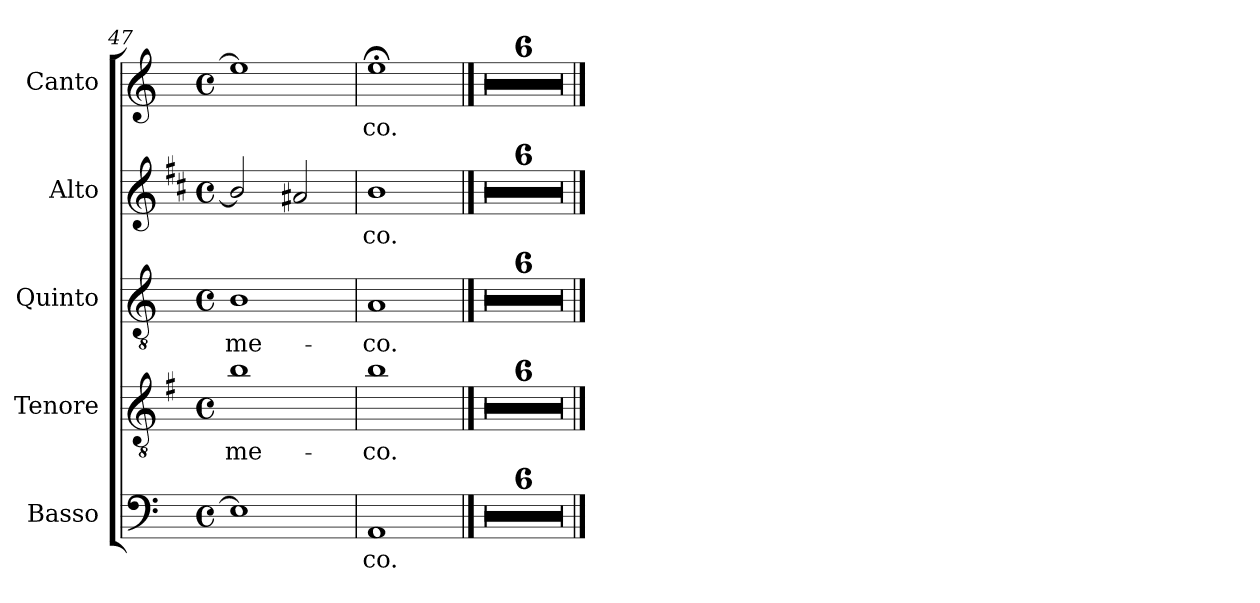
**kern	**text	**kern	**text	**kern	**text	**kern	**text	**kern	**text
*part5	*part5	*part4	*part4	*part3	*part3	*part2	*part2	*part1	*part1
*staff5	*staff5	*staff4	*staff4	*staff3	*staff3	*staff2	*staff2	*staff1	*staff1
*I"Basso	*	*I"Tenore	*	*I"Quinto	*	*I"Alto	*	*I"Canto	*
*I'B	*	*I'T	*	*	*	*I'A	*	*I'C	*
*clefF4	*	*clefGv2	*	*clefGv2	*	*clefG2	*	*clefG2	*
*	*	*ITrd4c7	*	*	*	*ITrd1c2	*	*	*
*k[]	*	*k[]	*	*k[]	*	*k[]	*	*k[]	*
*C:	*	*C:	*	*C:	*	*C:	*	*C:	*
*M4/4	*	*M4/4	*	*M4/4	*	*M4/4	*	*M4/4	*
*met(c)	*	*met(c)	*	*met(c)	*	*met(c)	*	*met(c)	*
=47	=47	=47	=47	=47	=47	=47	=47	=47	=47
!	!	!	!LO:LY:b	!	!LO:LY:b	!	!	!	!
1E]	.	1e	me-	1B	me-	2a/]	.	1ee]	.
.	.	.	.	.	.	2g#X/	.	.	.
=48	=48	=48	=48	=48	=48	=48	=48	=48	=48
!	!LO:LY:b	!	!LO:LY:b	!	!LO:LY:b	!	!LO:LY:b	!	!LO:LY:b
1AA	-co.	1e	-co.	1A	-co.	1a	-co.	1ee;<	-co.
==49	==49	==49	==49	==49	==49	==49	==49	==49	==49
1r	.	1r	.	1r	.	1r	.	1r	.
=50	=50	=50	=50	=50	=50	=50	=50	=50	=50
1r	.	1r	.	1r	.	1r	.	1r	.
=51	=51	=51	=51	=51	=51	=51	=51	=51	=51
1r	.	1r	.	1r	.	1r	.	1r	.
=52	=52	=52	=52	=52	=52	=52	=52	=52	=52
1r	.	1r	.	1r	.	1r	.	1r	.
=53	=53	=53	=53	=53	=53	=53	=53	=53	=53
1r	.	1r	.	1r	.	1r	.	1r	.
=54	=54	=54	=54	=54	=54	=54	=54	=54	=54
1r	.	1r	.	1r	.	1r	.	1r	.
==	==	==	==	==	==	==	==	==	==
*-	*-	*-	*-	*-	*-	*-	*-	*-	*-
